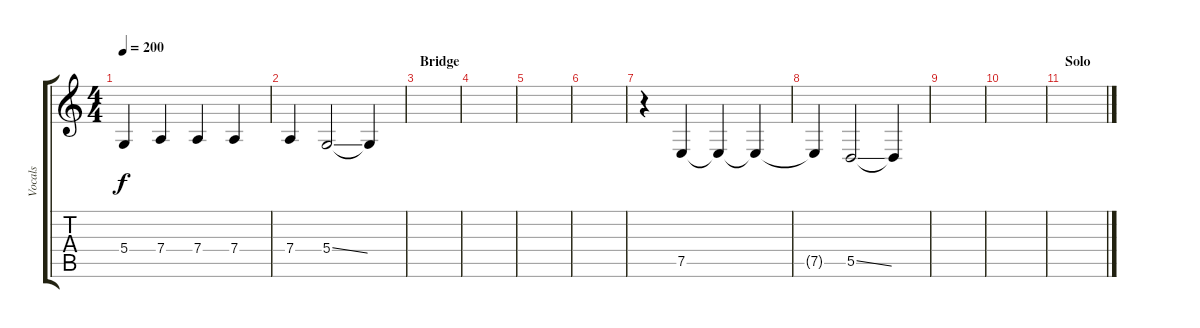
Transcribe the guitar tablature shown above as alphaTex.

\track ("Vocals" "Vocals") {instrument altosax}
\staff {score tabs}
\tuning (E4 B3 G3 D3 A2 E2) {hide}
\ts (4 4)
\tempo 200
\clef g2
\ks c
5.4{t}.4{dy f} 7.4.4 7.4.4 7.4.4 |
7.4.4 5.4{ss}.2 5.4{t}.4 |
\section ("" "Bridge")
|
|
|
|
r.4 7.5.4 7.5{t}.4 7.5{t}.4 |
7.5{t}.4 5.5{ss}.2 5.5{t}.4 |
|
|
\section ("" "Solo")
